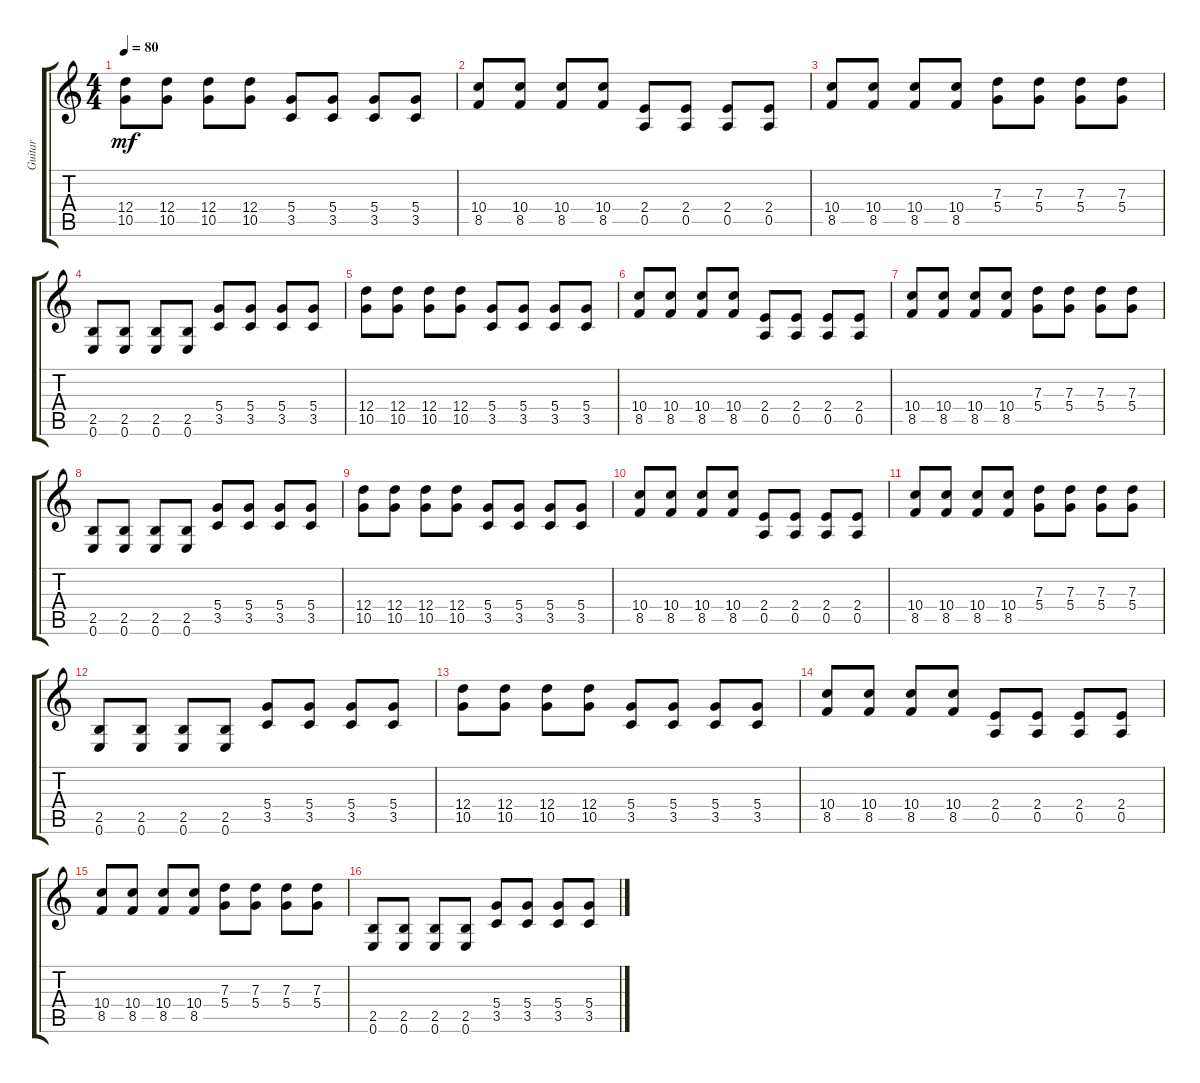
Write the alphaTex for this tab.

\track ("Guitar" "Guitar") {instrument distortionguitar}
\staff {score tabs}
\tuning (E4 B3 G3 D3 A2 E2) {hide}
\ts (4 4)
\tempo 80
\clef g2
\ks c
(12.4 10.5).8{dy mf} (12.4 10.5).8 (12.4 10.5).8 (12.4 10.5).8 (5.4 3.5).8 (5.4 3.5).8 (5.4 3.5).8 (5.4 3.5).8 |
(10.4 8.5).8 (10.4 8.5).8 (10.4 8.5).8 (10.4 8.5).8 (2.4 0.5).8 (2.4 0.5).8 (2.4 0.5).8 (2.4 0.5).8 |
(10.4 8.5).8 (10.4 8.5).8 (10.4 8.5).8 (10.4 8.5).8 (7.3 5.4).8 (7.3 5.4).8 (7.3 5.4).8 (7.3 5.4).8 |
(2.5 0.6).8 (2.5 0.6).8 (2.5 0.6).8 (2.5 0.6).8 (5.4 3.5).8 (5.4 3.5).8 (5.4 3.5).8 (5.4 3.5).8 |
(12.4 10.5).8 (12.4 10.5).8 (12.4 10.5).8 (12.4 10.5).8 (5.4 3.5).8 (5.4 3.5).8 (5.4 3.5).8 (5.4 3.5).8 |
(10.4 8.5).8 (10.4 8.5).8 (10.4 8.5).8 (10.4 8.5).8 (2.4 0.5).8 (2.4 0.5).8 (2.4 0.5).8 (2.4 0.5).8 |
(10.4 8.5).8 (10.4 8.5).8 (10.4 8.5).8 (10.4 8.5).8 (7.3 5.4).8 (7.3 5.4).8 (7.3 5.4).8 (7.3 5.4).8 |
(2.5 0.6).8 (2.5 0.6).8 (2.5 0.6).8 (2.5 0.6).8 (5.4 3.5).8 (5.4 3.5).8 (5.4 3.5).8 (5.4 3.5).8 |
(12.4 10.5).8 (12.4 10.5).8 (12.4 10.5).8 (12.4 10.5).8 (5.4 3.5).8 (5.4 3.5).8 (5.4 3.5).8 (5.4 3.5).8 |
(10.4 8.5).8 (10.4 8.5).8 (10.4 8.5).8 (10.4 8.5).8 (2.4 0.5).8 (2.4 0.5).8 (2.4 0.5).8 (2.4 0.5).8 |
(10.4 8.5).8 (10.4 8.5).8 (10.4 8.5).8 (10.4 8.5).8 (7.3 5.4).8 (7.3 5.4).8 (7.3 5.4).8 (7.3 5.4).8 |
(2.5 0.6).8 (2.5 0.6).8 (2.5 0.6).8 (2.5 0.6).8 (5.4 3.5).8 (5.4 3.5).8 (5.4 3.5).8 (5.4 3.5).8 |
(12.4 10.5).8 (12.4 10.5).8 (12.4 10.5).8 (12.4 10.5).8 (5.4 3.5).8 (5.4 3.5).8 (5.4 3.5).8 (5.4 3.5).8 |
(10.4 8.5).8 (10.4 8.5).8 (10.4 8.5).8 (10.4 8.5).8 (2.4 0.5).8 (2.4 0.5).8 (2.4 0.5).8 (2.4 0.5).8 |
(10.4 8.5).8 (10.4 8.5).8 (10.4 8.5).8 (10.4 8.5).8 (7.3 5.4).8 (7.3 5.4).8 (7.3 5.4).8 (7.3 5.4).8 |
(2.5 0.6).8 (2.5 0.6).8 (2.5 0.6).8 (2.5 0.6).8 (5.4 3.5).8 (5.4 3.5).8 (5.4 3.5).8 (5.4 3.5).8
